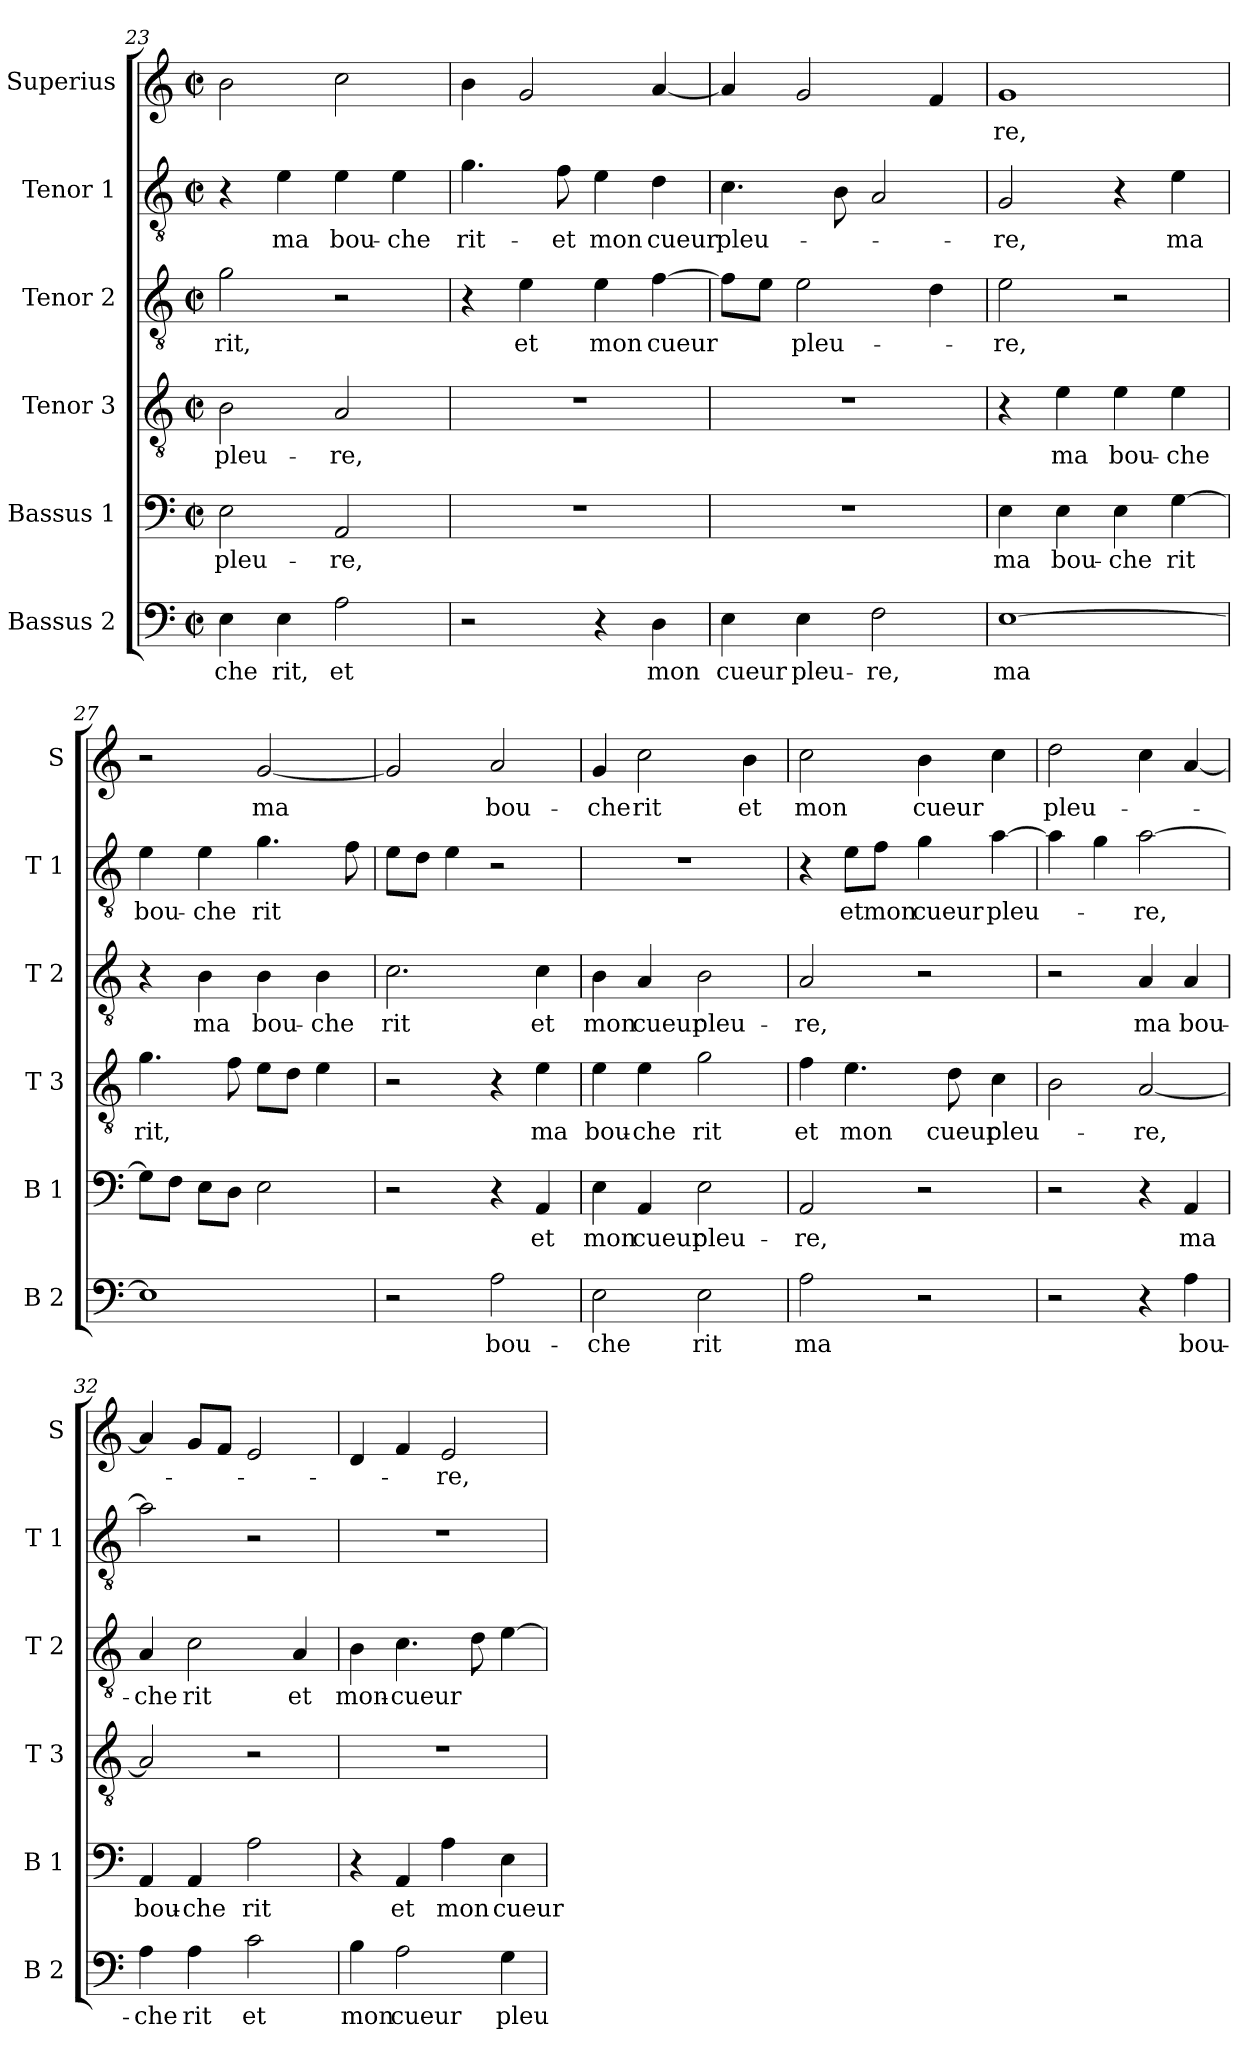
**kern	**text	**kern	**text	**kern	**text	**kern	**text	**kern	**text	**kern	**text
*part6	*part6	*part5	*part5	*part4	*part4	*part3	*part3	*part2	*part2	*part1	*part1
*staff6	*staff6	*staff5	*staff5	*staff4	*staff4	*staff3	*staff3	*staff2	*staff2	*staff1	*staff1
*I"Bassus 2	*	*I"Bassus 1	*	*I"Tenor 3	*	*I"Tenor 2	*	*I"Tenor 1	*	*I"Superius	*
*I'B 2	*	*I'B 1	*	*I'T 3	*	*I'T 2	*	*I'T 1	*	*I'S	*
!!LO:PB:g=z
*clefF4	*	*clefF4	*	*clefGv2	*	*clefGv2	*	*clefGv2	*	*clefG2	*
*k[]	*	*k[]	*	*k[]	*	*k[]	*	*k[]	*	*k[]	*
*M2/2	*	*M2/2	*	*M2/2	*	*M2/2	*	*M2/2	*	*M2/2	*
*met(c|)	*	*met(c|)	*	*met(c|)	*	*met(c|)	*	*met(c|)	*	*met(c|)	*
=23	=23	=23	=23	=23	=23	=23	=23	=23	=23	=23	=23
!	!LO:LY:b	!	!LO:LY:b	!	!LO:LY:b	!	!LO:LY:b	!	!	!	!
4E\	-che	2E\	pleu-	2B\	pleu-	2g\	rit,	4r	.	2b\	.
!	!LO:LY:b	!	!	!	!	!	!	!	!LO:LY:b	!	!
4E\	rit,	.	.	.	.	.	.	4e\	ma	.	.
!	!LO:LY:b	!	!LO:LY:b	!	!LO:LY:b	!	!	!	!LO:LY:b	!	!
2A\	et	2AA/	-re,	2A/	-re,	2r	.	4e\	bou-	2cc\	.
!	!	!	!	!	!	!	!	!	!LO:LY:b	!	!
.	.	.	.	.	.	.	.	4e\	-che	.	.
!!LO:PB:g=z
=24	=24	=24	=24	=24	=24	=24	=24	=24	=24	=24	=24
!	!	!	!	!	!	!	!	!	!LO:LY:b	!	!
2r	.	1r	.	1r	.	4r	.	4.g\	rit-	4b\	.
!	!	!	!	!	!	!	!LO:LY:b	!	!	!	!
.	.	.	.	.	.	4e\	et	.	.	2g/	.
!	!	!	!	!	!	!	!	!	!LO:LY:b	!	!
.	.	.	.	.	.	.	.	8f\	-et	.	.
!	!	!	!	!	!	!	!LO:LY:b	!	!LO:LY:b	!	!
4r	.	.	.	.	.	4e\	mon	4e\	mon	.	.
!	!LO:LY:b	!	!	!	!	!	!LO:LY:b	!	!LO:LY:b	!	!
4D\	mon	.	.	.	.	[4f\	cueur	4d\	cueur	[4a/	.
=25	=25	=25	=25	=25	=25	=25	=25	=25	=25	=25	=25
!	!LO:LY:b	!	!	!	!	!	!	!	!LO:LY:b	!	!
4E\	cueur	1r	.	1r	.	8f\L]	.	4.c\	pleu-	4a/]	.
.	.	.	.	.	.	8e\J	.	.	.	.	.
!	!LO:LY:b	!	!	!	!	!	!LO:LY:b	!	!	!	!
4E\	pleu-	.	.	.	.	2e\	pleu-	.	.	2g/	.
.	.	.	.	.	.	.	.	8B\	.	.	.
!	!LO:LY:b	!	!	!	!	!	!	!	!	!	!
2F\	-re,	.	.	.	.	.	.	2A/	.	.	.
.	.	.	.	.	.	4d\	.	.	.	4f/	.
=26	=26	=26	=26	=26	=26	=26	=26	=26	=26	=26	=26
!	!LO:LY:b	!	!LO:LY:b	!	!	!	!LO:LY:b	!	!LO:LY:b	!	!LO:LY:b
[1E	ma	4E\	ma	4r	.	2e\	-re,	2G/	-re,	1g	-re,
!	!	!	!LO:LY:b	!	!LO:LY:b	!	!	!	!	!	!
.	.	4E\	bou-	4e\	ma	.	.	.	.	.	.
!	!	!	!LO:LY:b	!	!LO:LY:b	!	!	!	!	!	!
.	.	4E\	-che	4e\	bou-	2r	.	4r	.	.	.
!	!	!	!LO:LY:b	!	!LO:LY:b	!	!	!	!LO:LY:b	!	!
.	.	[4G\	rit	4e\	-che	.	.	4e\	ma	.	.
=27	=27	=27	=27	=27	=27	=27	=27	=27	=27	=27	=27
!	!	!	!	!	!LO:LY:b	!	!	!	!LO:LY:b	!	!
1E]	.	8G\L]	.	4.g\	rit,	4r	.	4e\	bou-	2r	.
.	.	8F\J	.	.	.	.	.	.	.	.	.
!	!	!	!	!	!	!	!LO:LY:b	!	!LO:LY:b	!	!
.	.	8E\L	.	.	.	4B\	ma	4e\	-che	.	.
.	.	8D\J	.	8f\	.	.	.	.	.	.	.
!	!	!	!	!	!	!	!LO:LY:b	!	!LO:LY:b	!	!LO:LY:b
.	.	2E\	.	8e\L	.	4B\	bou-	4.g\	rit	[2g/	ma
.	.	.	.	8d\J	.	.	.	.	.	.	.
!	!	!	!	!	!	!	!LO:LY:b	!	!	!	!
.	.	.	.	4e\	.	4B\	-che	.	.	.	.
.	.	.	.	.	.	.	.	8f\	.	.	.
=28	=28	=28	=28	=28	=28	=28	=28	=28	=28	=28	=28
!	!	!	!	!	!	!	!LO:LY:b	!	!	!	!
2r	.	2r	.	2r	.	2.c\	rit	8e\L	.	2g/]	.
.	.	.	.	.	.	.	.	8d\J	.	.	.
.	.	.	.	.	.	.	.	4e\	.	.	.
!	!LO:LY:b	!	!	!	!	!	!	!	!	!	!LO:LY:b
2A\	bou-	4r	.	4r	.	.	.	2r	.	2a/	bou-
!	!	!	!LO:LY:b	!	!LO:LY:b	!	!LO:LY:b	!	!	!	!
.	.	4AA/	et	4e\	ma	4c\	et	.	.	.	.
!!LO:LB:g=z
=29	=29	=29	=29	=29	=29	=29	=29	=29	=29	=29	=29
!	!LO:LY:b	!	!LO:LY:b	!	!LO:LY:b	!	!LO:LY:b	!	!	!	!LO:LY:b
2E\	-che	4E\	mon	4e\	bou-	4B\	mon	1r	.	4g/	-che
!	!	!	!LO:LY:b	!	!LO:LY:b	!	!LO:LY:b	!	!	!	!LO:LY:b
.	.	4AA/	cueur	4e\	-che	4A/	cueur	.	.	2cc\	rit
!	!LO:LY:b	!	!LO:LY:b	!	!LO:LY:b	!	!LO:LY:b	!	!	!	!
2E\	rit	2E\	pleu-	2g\	rit	2B\	pleu-	.	.	.	.
!	!	!	!	!	!	!	!	!	!	!	!LO:LY:b
.	.	.	.	.	.	.	.	.	.	4b\	et
!!LO:PB:g=z
=30	=30	=30	=30	=30	=30	=30	=30	=30	=30	=30	=30
!	!LO:LY:b	!	!LO:LY:b	!	!LO:LY:b	!	!LO:LY:b	!	!	!	!LO:LY:b
2A\	ma	2AA/	-re,	4f\	et	2A/	-re,	4r	.	2cc\	mon
!	!	!	!	!	!LO:LY:b	!	!	!	!LO:LY:b	!	!
.	.	.	.	4.e\	mon	.	.	8e\L	et	.	.
!	!	!	!	!	!	!	!	!	!LO:LY:b	!	!
.	.	.	.	.	.	.	.	8f\J	mon	.	.
!	!	!	!	!	!	!	!	!	!LO:LY:b	!	!LO:LY:b
2r	.	2r	.	.	.	2r	.	4g\	cueur	4b\	cueur
!	!	!	!	!	!LO:LY:b	!	!	!	!	!	!
.	.	.	.	8d\	cueur	.	.	.	.	.	.
!	!	!	!	!	!LO:LY:b	!	!	!	!LO:LY:b	!	!
.	.	.	.	4c\	pleu-	.	.	[4a\	pleu-	4cc\	.
=31	=31	=31	=31	=31	=31	=31	=31	=31	=31	=31	=31
!	!	!	!	!	!	!	!	!	!	!	!LO:LY:b
2r	.	2r	.	2B\	.	2r	.	4a\]	.	2dd\	pleu-
.	.	.	.	.	.	.	.	4g\	.	.	.
!	!	!	!	!	!LO:LY:b	!	!LO:LY:b	!	!LO:LY:b	!	!
4r	.	4r	.	[2A/	-re,	4A/	ma	[2a\	-re,	4cc\	.
!	!LO:LY:b	!	!LO:LY:b	!	!	!	!LO:LY:b	!	!	!	!
4A\	bou-	4AA/	ma	.	.	4A/	bou-	.	.	[4a/	.
=32	=32	=32	=32	=32	=32	=32	=32	=32	=32	=32	=32
!	!LO:LY:b	!	!LO:LY:b	!	!	!	!LO:LY:b	!	!	!	!
4A\	-che	4AA/	bou-	2A/]	.	4A/	-che	2a\]	.	4a/]	.
!	!LO:LY:b	!	!LO:LY:b	!	!	!	!LO:LY:b	!	!	!	!
4A\	rit	4AA/	-che	.	.	2c\	rit	.	.	8g/L	.
.	.	.	.	.	.	.	.	.	.	8f/J	.
!	!LO:LY:b	!	!LO:LY:b	!	!	!	!	!	!	!	!
2c\	et	2A\	rit	2r	.	.	.	2r	.	2e/	.
!	!	!	!	!	!	!	!LO:LY:b	!	!	!	!
.	.	.	.	.	.	4A/	et	.	.	.	.
=33	=33	=33	=33	=33	=33	=33	=33	=33	=33	=33	=33
!	!LO:LY:b	!	!	!	!	!	!LO:LY:b	!	!	!	!
4B\	mon	4r	.	1r	.	4B\	mon-	1r	.	4d/	.
!	!LO:LY:b	!	!LO:LY:b	!	!	!	!LO:LY:b	!	!	!	!
2A\	cueur	4AA/	et	.	.	4.c\	-cueur	.	.	4f/	.
!	!	!	!LO:LY:b	!	!	!	!	!	!	!	!LO:LY:b
.	.	4A\	mon	.	.	.	.	.	.	2e/	-re,
.	.	.	.	.	.	8d\	.	.	.	.	.
!	!LO:LY:b	!	!LO:LY:b	!	!	!	!	!	!	!	!
4G\	pleu-	4E\	cueur	.	.	[4e\	.	.	.	.	.
=	=	=	=	=	=	=	=	=	=	=	=
*-	*-	*-	*-	*-	*-	*-	*-	*-	*-	*-	*-
